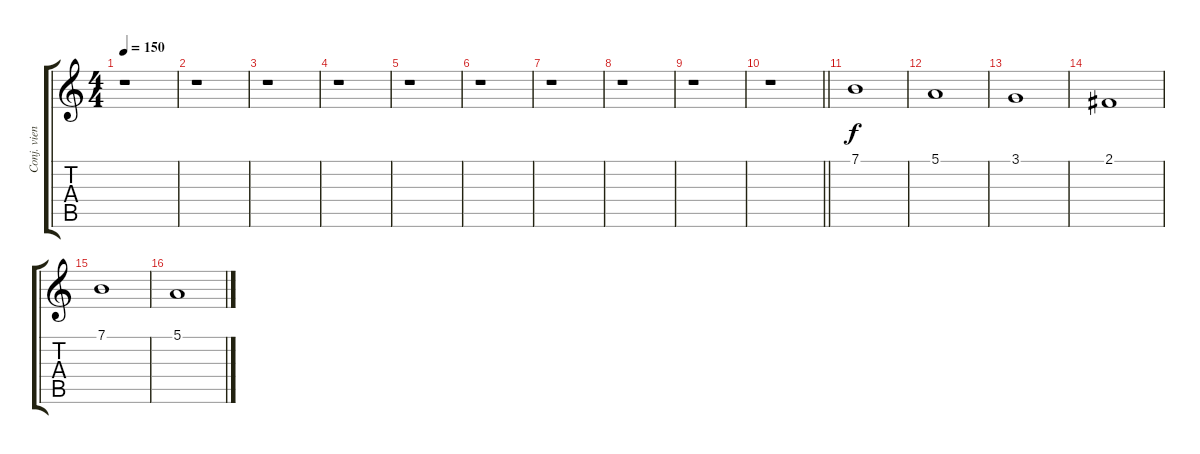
\track ("Conj. vientos" "Conj. vien") {instrument tuba}
\staff {score tabs}
\tuning (E4 B3 G3 D3 A2 E2) {hide}
\ts (4 4)
\tempo 150
\clef g2
\ks c
r.1{dy mf} |
r.1 |
r.1 |
r.1 |
r.1 |
r.1 |
r.1 |
r.1 |
r.1 |
\barLineRight lightlight
r.1 |
7.1.1{dy f} |
5.1.1 |
3.1.1 |
2.1.1 |
7.1.1 |
5.1.1
